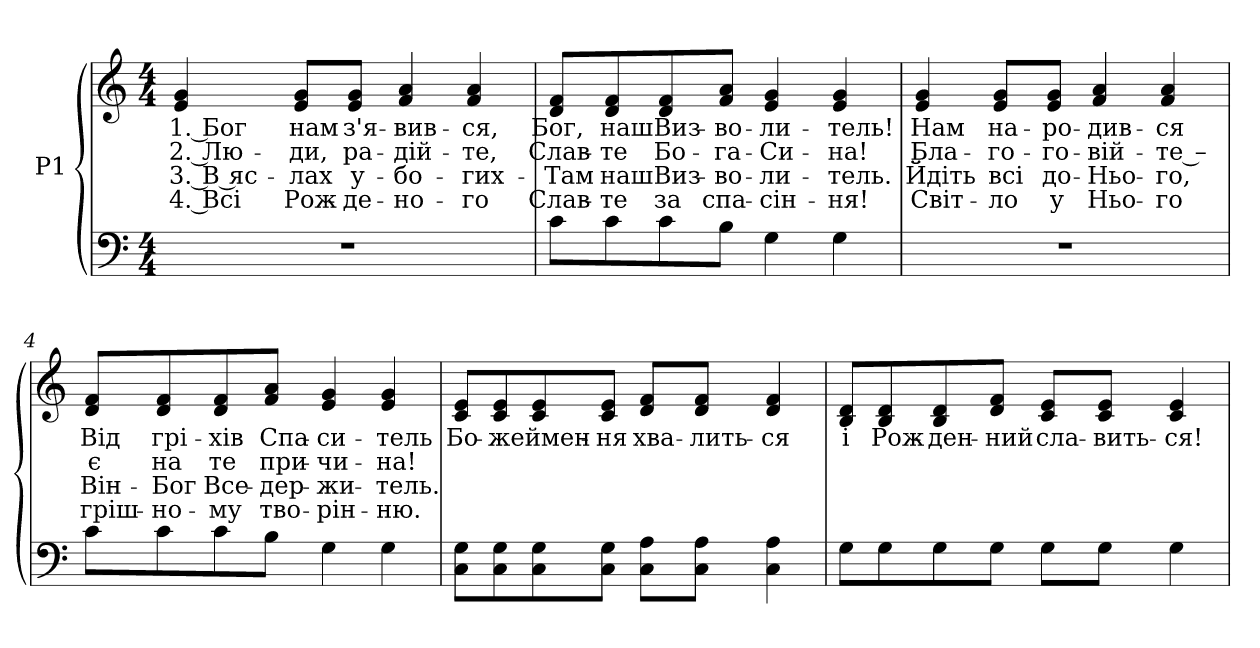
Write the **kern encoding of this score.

**kern	**kern	**text	**text	**text	**text
*part1	*part1	*part1	*part1	*part1	*part1
*staff2	*staff1	*staff1	*staff1	*staff1	*staff1
*I"P1	*	*	*	*	*
!!LO:PB:g=z
*clefF4	*clefG2	*	*	*	*
*k[]	*k[]	*	*	*	*
*C:	*C:	*	*	*	*
*M4/4	*M4/4	*	*	*	*
*MM90	*MM90	*	*	*	*
=1	=1	=1	=1	=1	=1
!	!	!LO:LY:b:color=#000000	!LO:LY:b:color=#000000	!LO:LY:b:color=#000000	!LO:LY:b:color=#000000
1r	4ei/ 4gi	1. Бог	2. Лю-	3. В яс-	4. Всі
!	!	!LO:LY:b:color=#000000	!LO:LY:b:color=#000000	!LO:LY:b:color=#000000	!LO:LY:b:color=#000000
.	8ei/ 8giL	нам	-ди,	-лах	Рож-
!	!	!LO:LY:b:color=#000000	!LO:LY:b:color=#000000	!LO:LY:b:color=#000000	!LO:LY:b:color=#000000
.	8ei/ 8giJ	з'я-	ра-	у-	-де-
!	!	!LO:LY:b:color=#000000	!LO:LY:b:color=#000000	!LO:LY:b:color=#000000	!LO:LY:b:color=#000000
.	4fi/ 4ai	-вив-	-дій-	-бо-	-но-
!	!	!LO:LY:b:color=#000000	!LO:LY:b:color=#000000	!LO:LY:b:color=#000000	!LO:LY:b:color=#000000
.	4fi/ 4ai	-ся,	-те,	-гих -	-го
=2	=2	=2	=2	=2	=2
!	!	!LO:LY:b:color=#000000	!LO:LY:b:color=#000000	!LO:LY:b:color=#000000	!LO:LY:b:color=#000000
8ci\L	8di/ 8fiL	Бог,	Слав-	Там	Слав-
!	!	!LO:LY:b:color=#000000	!LO:LY:b:color=#000000	!LO:LY:b:color=#000000	!LO:LY:b:color=#000000
8ci\	8di/ 8fi	наш	-те	наш	-те
!	!	!LO:LY:b:color=#000000	!LO:LY:b:color=#000000	!LO:LY:b:color=#000000	!LO:LY:b:color=#000000
8ci\	8di/ 8fi	Виз-	Бо-	Виз-	за
!	!	!LO:LY:b:color=#000000	!LO:LY:b:color=#000000	!LO:LY:b:color=#000000	!LO:LY:b:color=#000000
8Bi\J	8fi/ 8aiJ	-во-	-га-	-во-	спа-
!	!	!LO:LY:b:color=#000000	!LO:LY:b:color=#000000	!LO:LY:b:color=#000000	!LO:LY:b:color=#000000
4Gi\	4ei/ 4gi	-ли-	-Си-	-ли-	-сін-
!	!	!LO:LY:b:color=#000000	!LO:LY:b:color=#000000	!LO:LY:b:color=#000000	!LO:LY:b:color=#000000
4Gi\	4ei/ 4gi	-тель!	-на!	-тель.	-ня!
=3	=3	=3	=3	=3	=3
!	!	!LO:LY:b:color=#000000	!LO:LY:b:color=#000000	!LO:LY:b:color=#000000	!LO:LY:b:color=#000000
1r	4ei/ 4gi	Нам	Бла-	Йдіть	Світ-
!	!	!LO:LY:b:color=#000000	!LO:LY:b:color=#000000	!LO:LY:b:color=#000000	!LO:LY:b:color=#000000
.	8ei/ 8giL	на-	-го-	всі	-ло
!	!	!LO:LY:b:color=#000000	!LO:LY:b:color=#000000	!LO:LY:b:color=#000000	!LO:LY:b:color=#000000
.	8ei/ 8giJ	-ро-	-го-	до-	у
!	!	!LO:LY:b:color=#000000	!LO:LY:b:color=#000000	!LO:LY:b:color=#000000	!LO:LY:b:color=#000000
.	4fi/ 4ai	-див-	-вій-	-Ньо-	Ньо-
!	!	!LO:LY:b:color=#000000	!LO:LY:b:color=#000000	!LO:LY:b:color=#000000	!LO:LY:b:color=#000000
.	4fi/ 4ai	-ся	-те –	-го,	-го
!!LO:LB:g=z
=4	=4	=4	=4	=4	=4
!	!	!LO:LY:b:color=#000000	!LO:LY:b:color=#000000	!LO:LY:b:color=#000000	!LO:LY:b:color=#000000
8ci\L	8di/ 8fiL	Від	є	Він-	гріш-
!	!	!LO:LY:b:color=#000000	!LO:LY:b:color=#000000	!LO:LY:b:color=#000000	!LO:LY:b:color=#000000
8ci\	8di/ 8fi	грі-	на	-Бог	-но-
!	!	!LO:LY:b:color=#000000	!LO:LY:b:color=#000000	!LO:LY:b:color=#000000	!LO:LY:b:color=#000000
8ci\	8di/ 8fi	-хів	те	Все-	-му
!	!	!LO:LY:b:color=#000000	!LO:LY:b:color=#000000	!LO:LY:b:color=#000000	!LO:LY:b:color=#000000
8Bi\J	8fi/ 8aiJ	Спа-	при-	-дер-	тво-
!	!	!LO:LY:b:color=#000000	!LO:LY:b:color=#000000	!LO:LY:b:color=#000000	!LO:LY:b:color=#000000
4Gi\	4ei/ 4gi	-си-	-чи-	-жи-	-рін-
!	!	!LO:LY:b:color=#000000	!LO:LY:b:color=#000000	!LO:LY:b:color=#000000	!LO:LY:b:color=#000000
4Gi\	4ei/ 4gi	-тель	-на!	-тель.	-ню.
=5	=5	=5	=5	=5	=5
!	!	!LO:LY:b:color=#000000	!	!	!
8Ci\ 8GiL	8ci/ 8eiL	Бо-	.	.	.
!	!	!LO:LY:b:color=#000000	!	!	!
8Ci\ 8Gi	8ci/ 8ei	-же	.	.	.
!	!	!LO:LY:b:color=#000000	!	!	!
8Ci\ 8Gi	8ci/ 8ei	ймен-	.	.	.
!	!	!LO:LY:b:color=#000000	!	!	!
8Ci\ 8GiJ	8ci/ 8eiJ	-ня	.	.	.
!	!	!LO:LY:b:color=#000000	!	!	!
8Ci\ 8AiL	8di/ 8fiL	хва-	.	.	.
!	!	!LO:LY:b:color=#000000	!	!	!
8Ci\ 8AiJ	8di/ 8fiJ	-лить-	.	.	.
!	!	!LO:LY:b:color=#000000	!	!	!
4Ci\ 4Ai	4di/ 4fi	-ся	.	.	.
=6	=6	=6	=6	=6	=6
!	!	!LO:LY:b:color=#000000	!	!	!
8Gi\L	8Bi/ 8diL	і	.	.	.
!	!	!LO:LY:b:color=#000000	!	!	!
8Gi\	8Bi/ 8di	Рож-	.	.	.
!	!	!LO:LY:b:color=#000000	!	!	!
8Gi\	8Bi/ 8di	-ден-	.	.	.
!	!	!LO:LY:b:color=#000000	!	!	!
8Gi\J	8di/ 8fiJ	-ний	.	.	.
!	!	!LO:LY:b:color=#000000	!	!	!
8Gi\L	8ci/ 8eiL	сла-	.	.	.
!	!	!LO:LY:b:color=#000000	!	!	!
8Gi\J	8ci/ 8eiJ	-вить-	.	.	.
!	!	!LO:LY:b:color=#000000	!	!	!
4Gi\	4ci/ 4ei	-ся!	.	.	.
=	=	=	=	=	=
*-	*-	*-	*-	*-	*-
